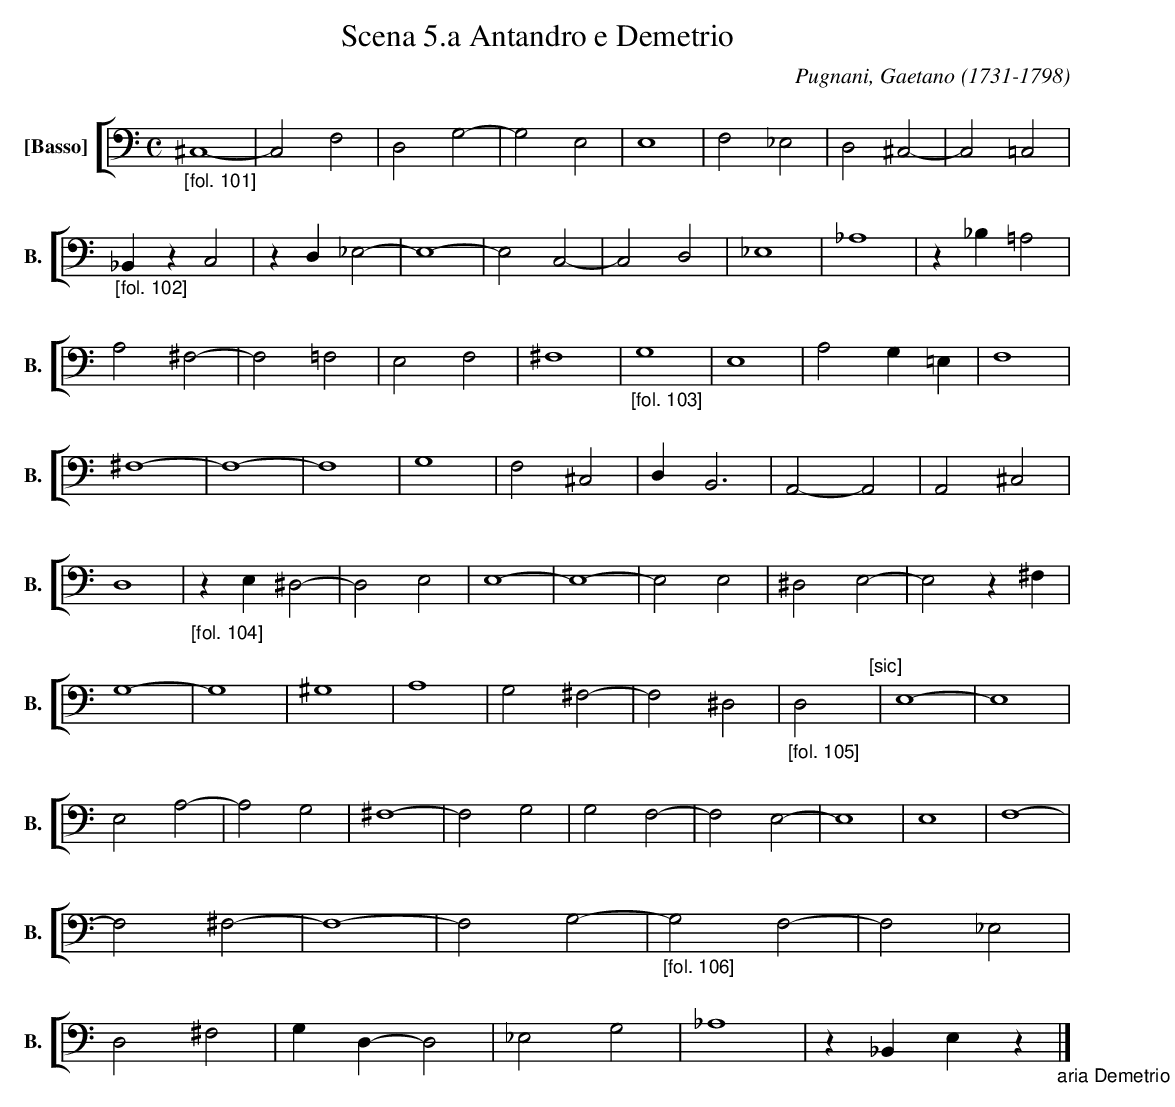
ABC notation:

X:1
T:Scena 5.a Antandro e Demetrio
C:Pugnani, Gaetano (1731-1798)
M:C
L:1/4
K:C
V: 14 clef=bass name="[Basso]" sname="B."
%%staves [ 14 ]
"_[fol. 101]" ^C,4-| C,2F,2 | D,2 G,2- | G,2 E,2 | E,4 | F,2 _E,2 | D,2 ^C,2- | C,2 =C,2 | \
"_[fol. 102]" _B,,zC,2|zD, _E,2-| E,4-|E,2 C,2-| C,2 D,2 | _E,4 | _A,4 | z _B, =A,2 | A,2 ^F,2- | F,2 =F,2 | E,2 F,2 | ^F,4 | \
"_[fol. 103]" G,4 | E,4 | A,2 G, =E, | F,4 | ^F,4- | F,4- | F,4 | G,4 | F,2 ^C,2 | D,2 < B,,2 | A,,2- A,,2 | A,,2 ^C,2 | D,4 | \
"_[fol. 104]" z E, ^D,2 - | D,2 E,2 | E,4- | E,4- | E,2 E,2 | ^D,2 E,2- | E,2 z ^F, | G,4- | G,4 | ^G,4 | A,4 | G,2 ^F,2- | F,2 ^D,2 | \
"_[fol. 105]" D,2 "[sic]" | E,4- | E,4 | E,2 A,2 - | A,2 G,2 | ^F,4- | F,2 G,2 | G,2 F,2- | F,2 E,2- | E,4 | E,4 | F,4- | F,2 ^F,2- | F,4- | F,2 G,2- | \
"_[fol. 106]" G,2 F,2- | F,2 _E,2 | D,2 ^F,2 | G, D,-D,2 | _E,2 G,2 | _A,4 | z _B,, E,z "_aria Demetrio"|] \
